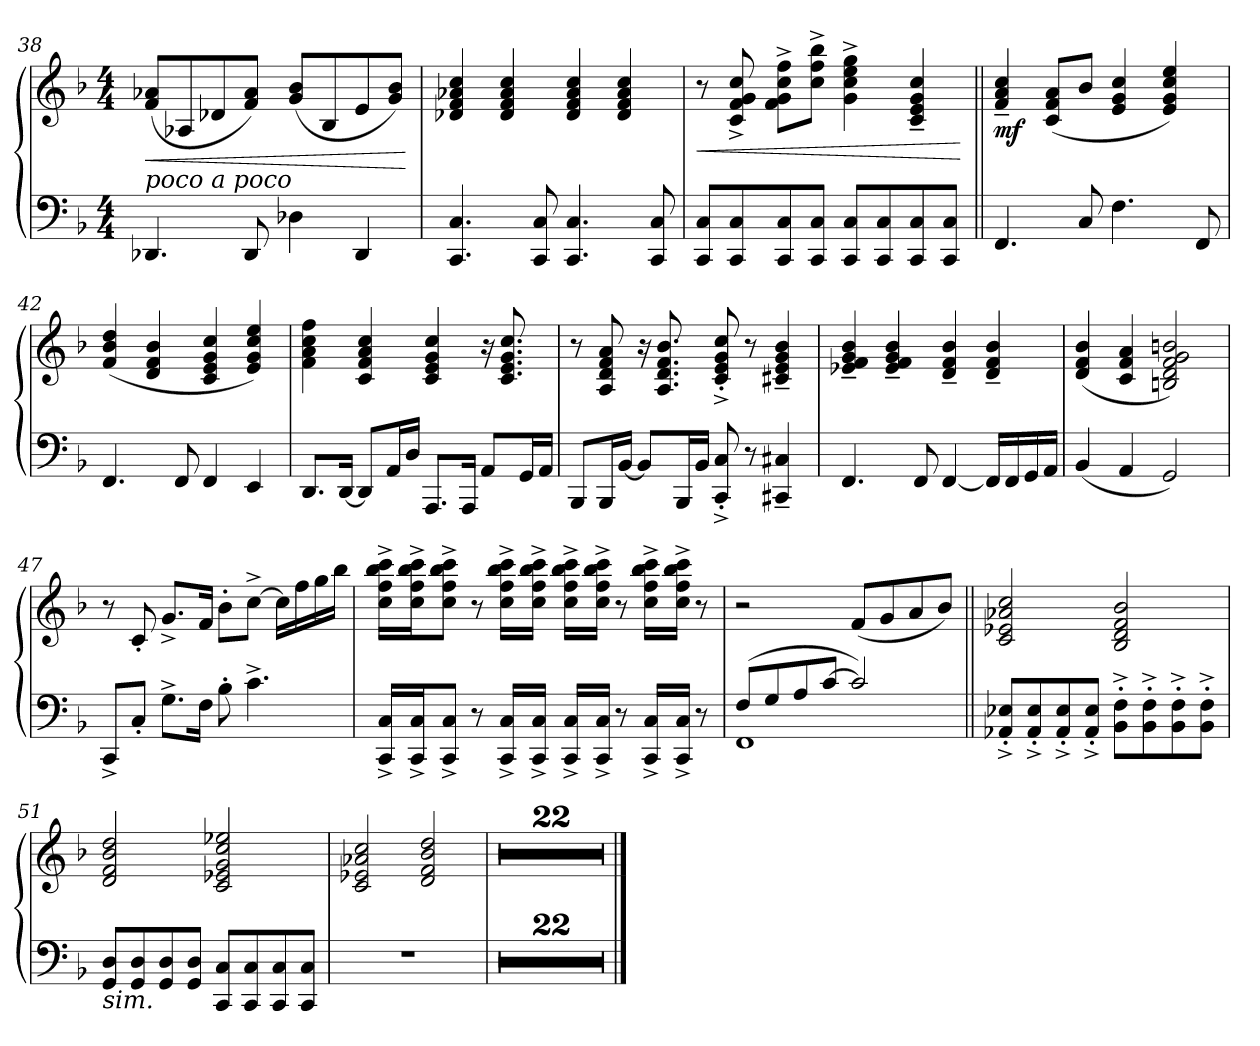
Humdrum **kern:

**kern	**kern	**dynam
*part1	*part1	*part1
*staff2	*staff1	*staff1/2
*clefF4	*clefG2	*
*k[b-]	*k[b-]	*
*M4/4	*M4/4	*
=38	=38	=38
!	!LO:TX:b:i:t=poco a poco	!
!	!	!LO:HP:b
4.DD-X/	(8f/ 8a-X/L	<
.	8A-X/	.
.	8d-X/	.
8DD-/	8f/ 8a-/J)	.
4D-X\	(8g/ 8b-/L	.
.	8B-/	.
4DD-/	8e/	.
.	8g/ 8b-/J)	.
.	.	[
=39	=39	=39
4.CC/ 4.C/	4d-X/ 4f/ 4a-X/ 4cc/	.
.	4d-/ 4f/ 4a-/ 4cc/	.
8CC/ 8C/	.	.
4.CC/ 4.C/	4d-/ 4f/ 4a-/ 4cc/	.
.	4d-/ 4f/ 4a-/ 4cc/	.
8CC/ 8C/	.	.
=40	=40	=40
!	!	!LO:HP:b
8CC/ 8C/L	8r	<
8CC/ 8C/	8c^/ 8f^/ 8g^/ 8cc^/	.
8CC/ 8C/	8f^\ 8g^\ 8cc^\ 8ff^\L	.
8CC/ 8C/J	8cc^\ 8ff^\ 8bb-^\J	.
8CC/ 8C/L	4g^\ 4cc^\ 4ee^\ 4gg^\	.
8CC/ 8C/	.	.
8CC/ 8C/	4c~/ 4e~/ 4g~/ 4cc~/	.
8CC/ 8C/J	.	.
.	.	[
!!LO:PB:g=z
=41||	=41||	=41||
!	!	!LO:DY:b
4.FF/	4f~/ 4a~/ 4cc~/	mf
.	(8c/ 8f/ 8a/L	.
8C/	8b-/J	.
4.F\	4e/ 4g/ 4cc/	.
.	4e/ 4g/ 4cc/ 4ee/)	.
8FF/	.	.
=42	=42	=42
4.FF/	(4f/ 4b-/ 4dd/	.
.	4d/ 4f/ 4b-/	.
8FF/	.	.
4FF/	4c/ 4e/ 4g/ 4cc/	.
4EE/	4e/ 4g/ 4cc/ 4ee/)	.
=43	=43	=43
8.DD/L	4f\ 4a\ 4cc\ 4ff\	.
[16DD/Jk	.	.
8DD/L]	4c/ 4f/ 4a/ 4cc/	.
16AA/L	.	.
16D/JJ	.	.
8.AAA/L	4c/ 4e/ 4g/ 4cc/	.
16AAA/Jk	.	.
8AA/L	16r	.
.	8.c/ 8.e/ 8.g/ 8.cc/	.
16GG/L	.	.
16AA/JJ	.	.
=44	=44	=44
8BBB-/L	8r	.
16BBB-/L	8A/ 8d/ 8f/ 8a/	.
[16BB-/JJ	.	.
8BB-/L]	16r	.
.	8.A/ 8.d/ 8.f/ 8.b-/	.
16BBB-/L	.	.
16BB-/JJ	.	.
8CC^'/ 8C^'/	8c^'/ 8e^'/ 8g^'/ 8cc^'/	.
8r	8r	.
4CC#X~/ 4C#X~/	4c#X~/ 4e~/ 4g~/ 4b-~/	.
!!LO:LB:g=z
=45	=45	=45
4.FF/	4e-X~/ 4f~/ 4g~/ 4b-~/	.
.	4e-~/ 4f~/ 4g~/ 4b-~/	.
8FF/	.	.
[4FF/	4d~/ 4f~/ 4b-~/	.
16FF/LL]	4d~/ 4f~/ 4b-~/	.
16FF/	.	.
16GG/	.	.
16AA/JJ	.	.
=46	=46	=46
(4BB-/	(4d/ 4f/ 4b-/	.
4AA/	4c/ 4f/ 4a/	.
2GG/)	2Bn/ 2d/ 2f/ 2g/ 2bn/)	.
=47	=47	=47
8CC^/L	8r	.
8C'/J	8c'/	.
8.G^\L	8.g^/L	.
16F\Jk	16f/Jk	.
8B-'\	8b-'\L	.
4.c^\	[8cc^\J	.
.	16cc\LL]	.
.	16ff\	.
.	16gg\	.
.	16bb-\JJ	.
!!LO:LB:g=z
=48	=48	=48
16CC^/ 16C^/LL	16cc^\ 16ff^\ 16bb-^\ 16ccc^\LL	.
16CC^/ 16C^/J	16cc^\ 16ff^\ 16bb-^\ 16ccc^\J	.
8CC^/ 8C^/J	8cc^\ 8ff^\ 8bb-^\ 8ccc^\J	.
8r	8r	.
16CC^/ 16C^/LL	16cc^\ 16ff^\ 16bb-^\ 16ccc^\LL	.
16CC^/ 16C^/JJ	16cc^\ 16ff^\ 16bb-^\ 16ccc^\JJ	.
16CC^/ 16C^/LL	16cc^\ 16ff^\ 16bb-^\ 16ccc^\LL	.
16CC^/ 16C^/JJ	16cc^\ 16ff^\ 16bb-^\ 16ccc^\JJ	.
8r	8r	.
16CC^/ 16C^/LL	16cc^\ 16ff^\ 16bb-^\ 16ccc^\LL	.
16CC^/ 16C^/JJ	16cc^\ 16ff^\ 16bb-^\ 16ccc^\JJ	.
8r	8r	.
=49	=49	=49
*^	*	*
(8F/L	1FF	2r	.
8G/	.	.	.
8A/	.	.	.
[8c/J	.	.	.
2c/])	.	(8f/L	.
.	.	8g/	.
.	.	8a/	.
.	.	8b-/J)	.
*v	*v	*	*
=50||	=50||	=50||
8AA-X^'/ 8E-X^'/L	2c/ 2e-X/ 2a-X/ 2cc/	.
8AA-^'/ 8E-^'/	.	.
8AA-^'/ 8E-^'/	.	.
8AA-^'/ 8E-^'/J	.	.
8BB-^'\ 8F^'\L	2B-/ 2d/ 2f/ 2b-/	.
8BB-^'\ 8F^'\	.	.
8BB-^'\ 8F^'\	.	.
8BB-^'\ 8F^'\J	.	.
!!LO:LB:g=z
=51	=51	=51
!LO:TX:b:i:t=sim.	!	!
8GG/ 8D/L	2d/ 2f/ 2b-/ 2dd/	.
8GG/ 8D/	.	.
8GG/ 8D/	.	.
8GG/ 8D/J	.	.
8CC/ 8C/L	2c/ 2e-X/ 2g/ 2cc/ 2ee-X/	.
8CC/ 8C/	.	.
8CC/ 8C/	.	.
8CC/ 8C/J	.	.
=52	=52	=52
1r	2c/ 2e-X/ 2a-X/ 2cc/	.
.	2d/ 2f/ 2b-/ 2dd/	.
=53	=53	=53
1r	1r	.
=54	=54	=54
1r	1r	.
=55	=55	=55
1r	1r	.
=56	=56	=56
1r	1r	.
=57	=57	=57
1r	1r	.
=58	=58	=58
1r	1r	.
=59	=59	=59
1r	1r	.
=60	=60	=60
1r	1r	.
=61	=61	=61
1r	1r	.
=62	=62	=62
1r	1r	.
=63	=63	=63
1r	1r	.
=64	=64	=64
1r	1r	.
!!LO:LB:g=z
=65	=65	=65
1r	1r	.
=66	=66	=66
1r	1r	.
=67	=67	=67
1r	1r	.
=68	=68	=68
1r	1r	.
=69	=69	=69
1r	1r	.
=70	=70	=70
1r	1r	.
=71	=71	=71
1r	1r	.
=72	=72	=72
1r	1r	.
=73	=73	=73
1r	1r	.
=74	=74	=74
1r	1r	.
==	==	==
*-	*-	*-
